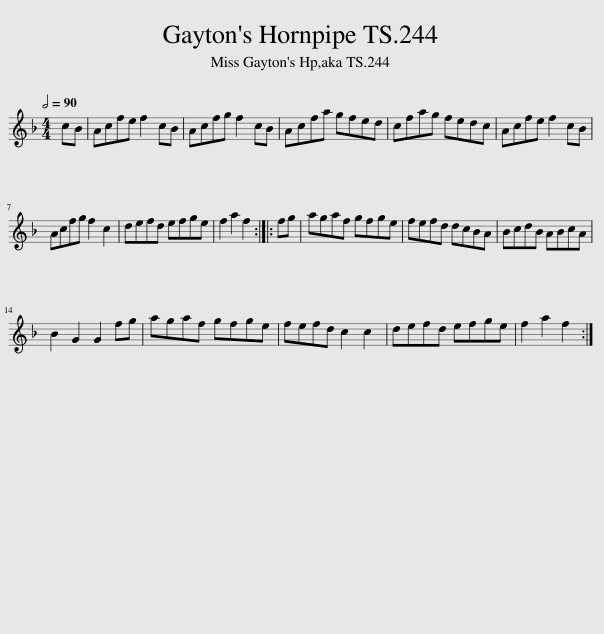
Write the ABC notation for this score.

X:1
L:1/8
Q:1/2=90
M:4/4
I:linebreak $
K:F
V:1 treble
V:1
 cB | Acfe f2 cB | Acfg f2 cB | Acfa gfed | cfag fedc | %5
 Acfe f2 cB |$ Acfg f2 c2 | defd efge | f2 a2 f2 :: fg | %10
 agaf gfge | fefd dcBA | BcdB ABcA |$ B2 G2 G2 fg | agaf gfge | %15
 fefd c2 c2 | defd efge | f2 a2 f2 :| %18
